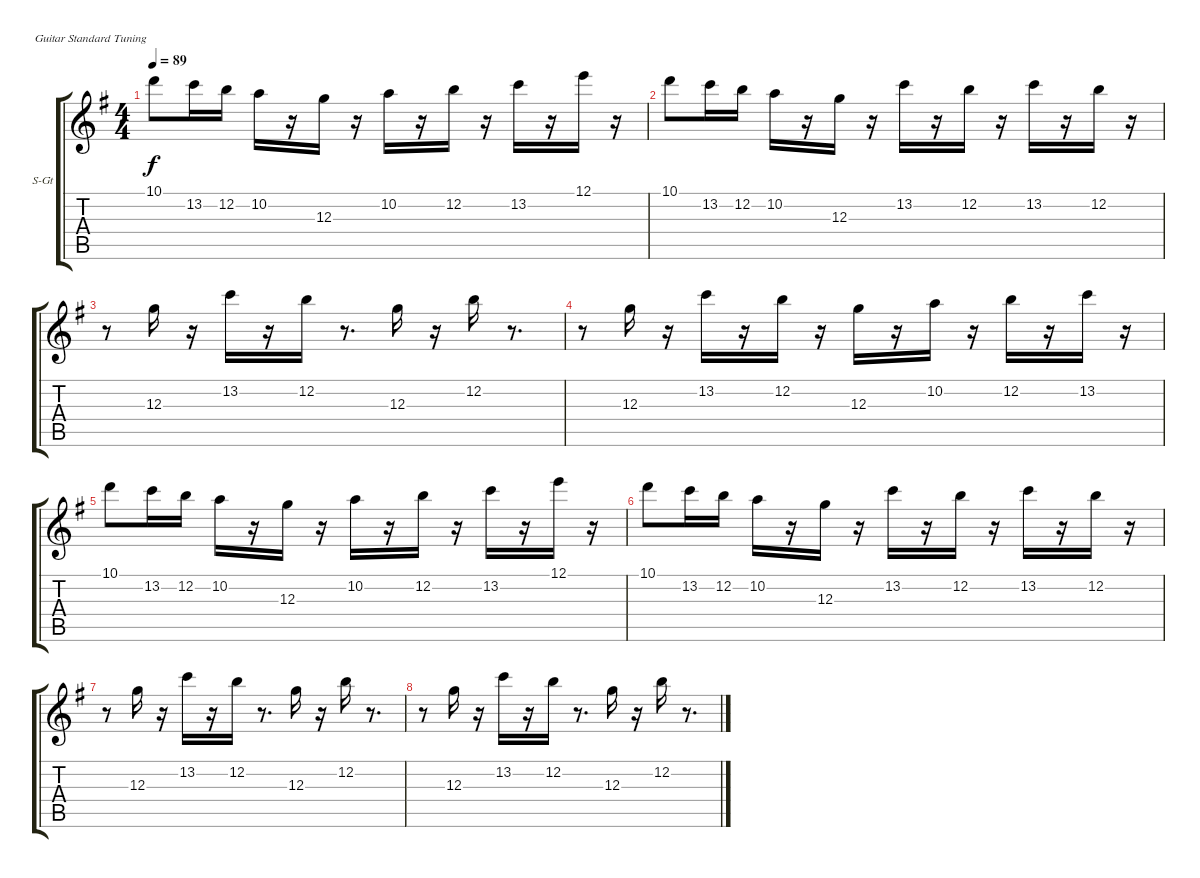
\bracketExtendMode groupsimilarinstruments
\firstSystemTrackNameOrientation horizontal
\otherSystemsTrackNameOrientation horizontal
\track ("Violin" "S-Gt") {instrument cello}
\staff {score tabs}
\tuning (E4 B3 G3 D3 A2 E2)
\displaytranspose 12
\ts (4 4)
\tempo 89
\clef g2
\scale
0.350954
\ks eminor
10.1.8{dy f} 13.2.16 12.2.16 10.2.16 r.16 12.3.16 r.16 10.2.16 r.16 12.2.16 r.16 13.2.16 r.16 12.1.16 r.16 |
\scale
0.350954 10.1.8 13.2.16 12.2.16 10.2.16 r.16 12.3.16 r.16 13.2.16 r.16 12.2.16 r.16 13.2.16 r.16 12.2.16 r.16 |
\scale
0.298091 r.8 12.3.16 r.16 13.2.16 r.16 12.2.16 r.8{d} 12.3.16 r.16 12.2.16 r.8{d} |
\scale
0.350954 r.8 12.3.16 r.16 13.2.16 r.16 12.2.16 r.16 12.3.16 r.16 10.2.16 r.16 12.2.16 r.16 13.2.16 r.16 |
\scale
0.350954 10.1.8 13.2.16 12.2.16 10.2.16 r.16 12.3.16 r.16 10.2.16 r.16 12.2.16 r.16 13.2.16 r.16 12.1.16 r.16 |
\scale
0.370543 10.1.8 13.2.16 12.2.16 10.2.16 r.16 12.3.16 r.16 13.2.16 r.16 12.2.16 r.16 13.2.16 r.16 12.2.16 r.16 |
\scale
0.314729 r.8 12.3.16 r.16 13.2.16 r.16 12.2.16 r.8{d} 12.3.16 r.16 12.2.16 r.8{d} |
\scale
0.314729 r.8 12.3.16 r.16 13.2.16 r.16 12.2.16 r.8{d} 12.3.16 r.16 12.2.16 r.8{d}
